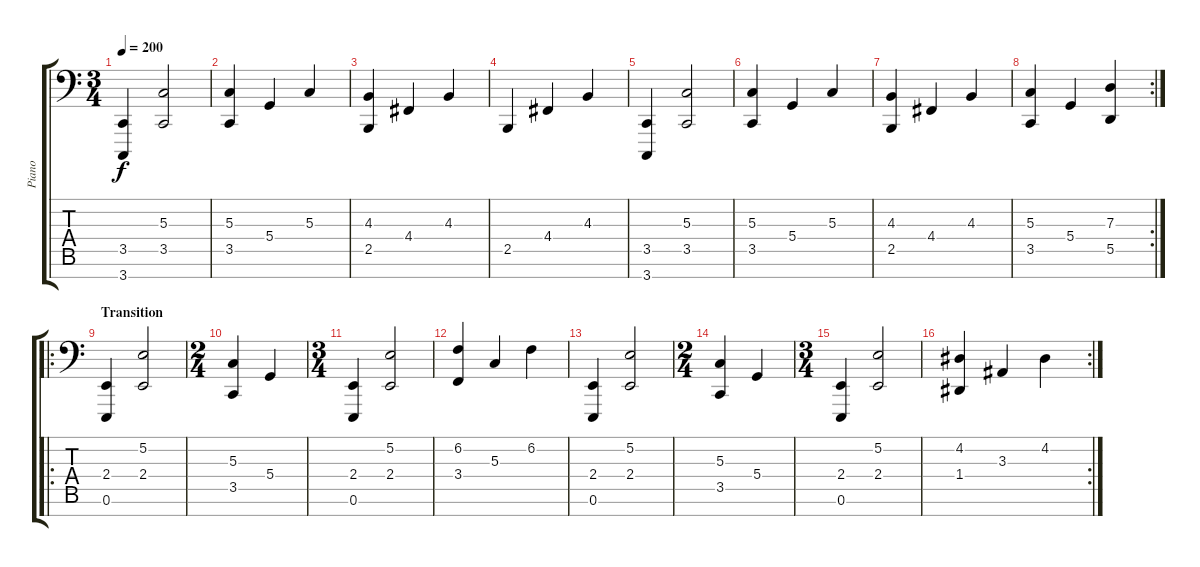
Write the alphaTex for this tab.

\track ("Piano" "Piano") {instrument acousticgrandpiano}
\staff {score tabs}
\tuning (E3 B2 G2 D2 A1 E1 A0) {hide}
\ts (3 4)
\tempo 200
\clef f4
\ks c
(3.5 3.7).4{dy f} (5.3 3.5).2 |
(5.3 3.5).4 5.4.4 5.3.4 |
(4.3 2.5).4 4.4.4 4.3.4 |
2.5.4 4.4.4 4.3.4 |
(3.5 3.7).4 (5.3 3.5).2 |
(5.3 3.5).4 5.4.4 5.3.4 |
(4.3 2.5).4 4.4.4 4.3.4 |
\rc 2
(5.3 3.5).4 5.4.4 (7.3 5.5).4 |
\ro
\section ("" "Transition")
(2.4 0.6).4 (5.2 2.4).2 |
\ts (2 4)
(5.3 3.5).4 5.4.4 |
\ts (3 4)
(2.4 0.6).4 (5.2 2.4).2 |
(6.2 3.4).4 5.3.4 6.2.4 |
(2.4 0.6).4 (5.2 2.4).2 |
\ts (2 4)
(5.3 3.5).4 5.4.4 |
\ts (3 4)
(2.4 0.6).4 (5.2 2.4).2 |
\rc 2
(4.2 1.4).4 3.3.4 4.2.4
